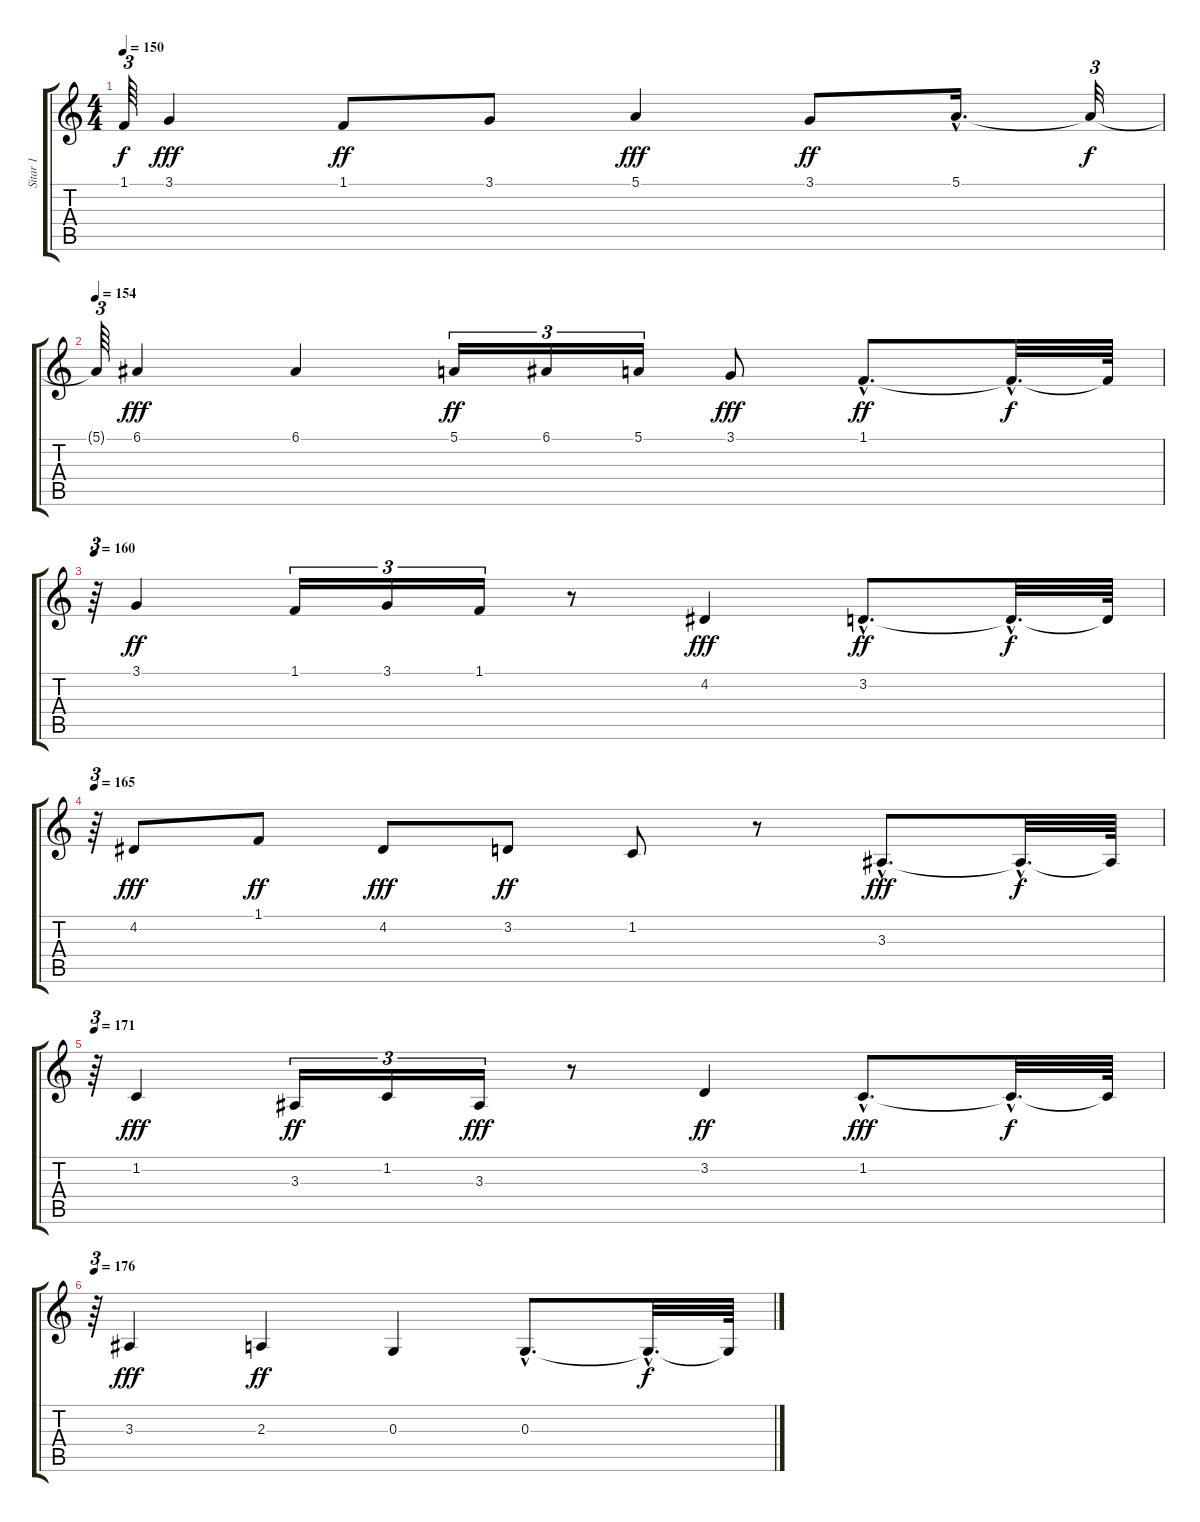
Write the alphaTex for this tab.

\track ("Sitar 1" "Sitar 1") {instrument sitar}
\staff {score tabs}
\tuning (E4 B3 G3 D3 A2 E2) {hide}
\ts (4 4)
\tempo 150
\clef g2
\ks c
1.1{t}.64{tu (3 2) dy f} 3.1.4{dy fff} 1.1.8{dy ff} 3.1.8 5.1.4{dy fff} 3.1.8{dy ff} 5.1{hac}.16{d} 5.1{t}.32{tu (3 2) dy f} |
\tempo 154
5.1{t}.64{tu (3 2)} 6.1.4{dy fff} 6.1.4 5.1.16{tu (3 2) dy ff} 6.1.16{tu (3 2)} 5.1.16{tu (3 2)} 3.1.8{dy fff} 1.1{hac}.8{d dy ff} 1.1{hac t}.32{d dy f} 1.1{t}.64 |
\tempo 160
r.64{tu (3 2)} 3.1.4{dy ff} 1.1.16{tu (3 2)} 3.1.16{tu (3 2)} 1.1.16{tu (3 2)} r.8 4.2.4{dy fff} 3.2{hac}.8{d dy ff} 3.2{hac t}.32{d dy f} 3.2{t}.64 |
\tempo 165
r.64{tu (3 2)} 4.2.8{dy fff} 1.1.8{dy ff} 4.2.8{dy fff} 3.2.8{dy ff} 1.2.8 r.8 3.3{hac}.8{d dy fff} 3.3{hac t}.32{d dy f} 3.3{t}.64 |
\tempo 171
r.64{tu (3 2)} 1.2.4{dy fff} 3.3.16{tu (3 2) dy ff} 1.2.16{tu (3 2)} 3.3.16{tu (3 2) dy fff} r.8 3.2.4{dy ff} 1.2{hac}.8{d dy fff} 1.2{hac t}.32{d dy f} 1.2{t}.64 |
\tempo 176
r.64{tu (3 2)} 3.3.4{dy fff} 2.3.4{dy ff} 0.3.4 0.3{hac}.8{d} 0.3{hac t}.32{d dy f} 0.3{t}.64
